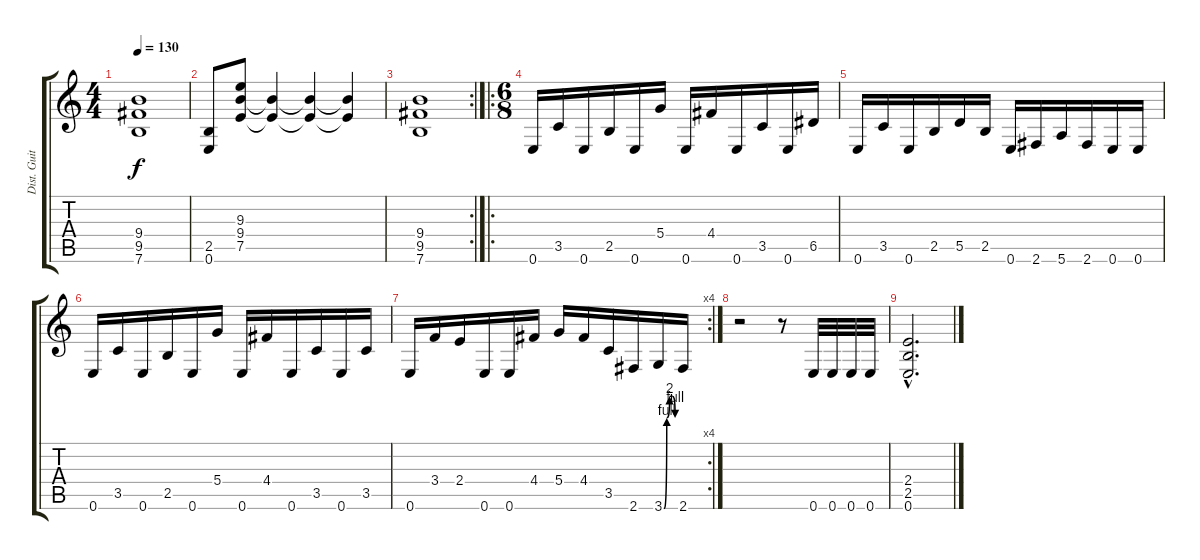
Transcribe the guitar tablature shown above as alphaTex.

\track ("Dist. Guitar 2" "Dist. Guit") {instrument distortionguitar}
\staff {score tabs}
\tuning (E4 B3 G3 D3 A2 E2) {hide}
\ts (4 4)
\tempo 130
\clef g2
\ks c
(9.4 9.5 7.6).1{dy f} |
(2.5 0.6).8 (9.3 9.4 7.5).8 (9.4{t} 7.5{t}).4 (9.4{t} 7.5{t}).4 (9.4{t} 7.5{t}).4 |
\rc 2
(9.4 9.5 7.6).1 |
\ro
\ts (6 8)
0.6.16 3.5.16 0.6.16 2.5.16 0.6.16 5.4.16 0.6.16 4.4.16 0.6.16 3.5.16 0.6.16 6.5.16 |
0.6.16 3.5.16 0.6.16 2.5.16 5.5.16 2.5.16 0.6.16 2.6.16 5.6.16 2.6.16 0.6.16 0.6.16 |
0.6.16 3.5.16 0.6.16 2.5.16 0.6.16 5.4.16 0.6.16 4.4.16 0.6.16 3.5.16 0.6.16 3.5.16 |
\rc 4
0.6.16 3.4.16 2.4.16 0.6.16 0.6.16 4.4.16 5.4.16 4.4.16 3.5.16 2.6.16 3.6{be (custom 0 0 15 4 30 8 45 8 60 4)}.16 2.6.16 |
r.2 r.8 0.6.32 0.6.32 0.6.32 0.6.32 |
(2.4{hac} 2.5{hac} 0.6{hac}).2{d}
